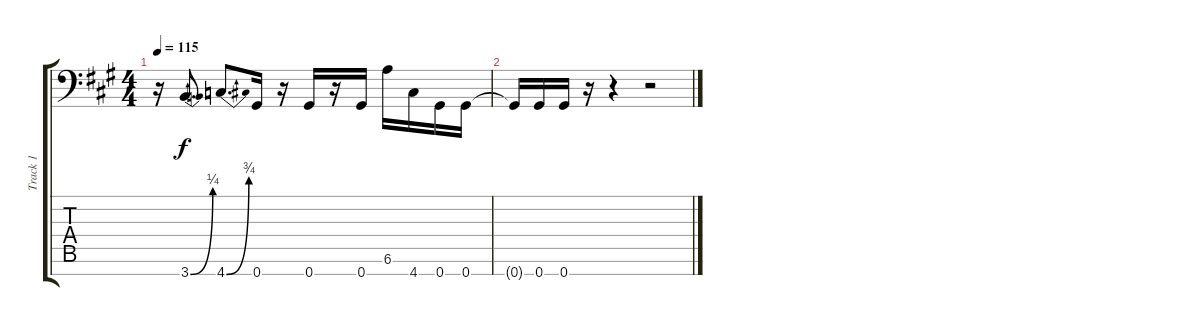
\track ("Track 1" "Track 1") {instrument acousticguitarsteel}
\staff {score tabs}
\tuning (Eb4 Bb3 Gb3 Db3 Ab2 Eb2 Ab1) {hide}
\ts (4 4)
\tempo 115
\clef f4
\ks f#minor
r.16{dy f} 3.7{be (bend 0 0 60 1)}.8{d} 4.7{be (bend 0 0 60 3)}.8{d} 0.7.16 r.16 0.7.16 r.16 0.7.16 6.6.16 4.7.16 0.7.16 0.7.16 |
0.7{t}.16 0.7.16 0.7.16 r.16 r.4 r.2
